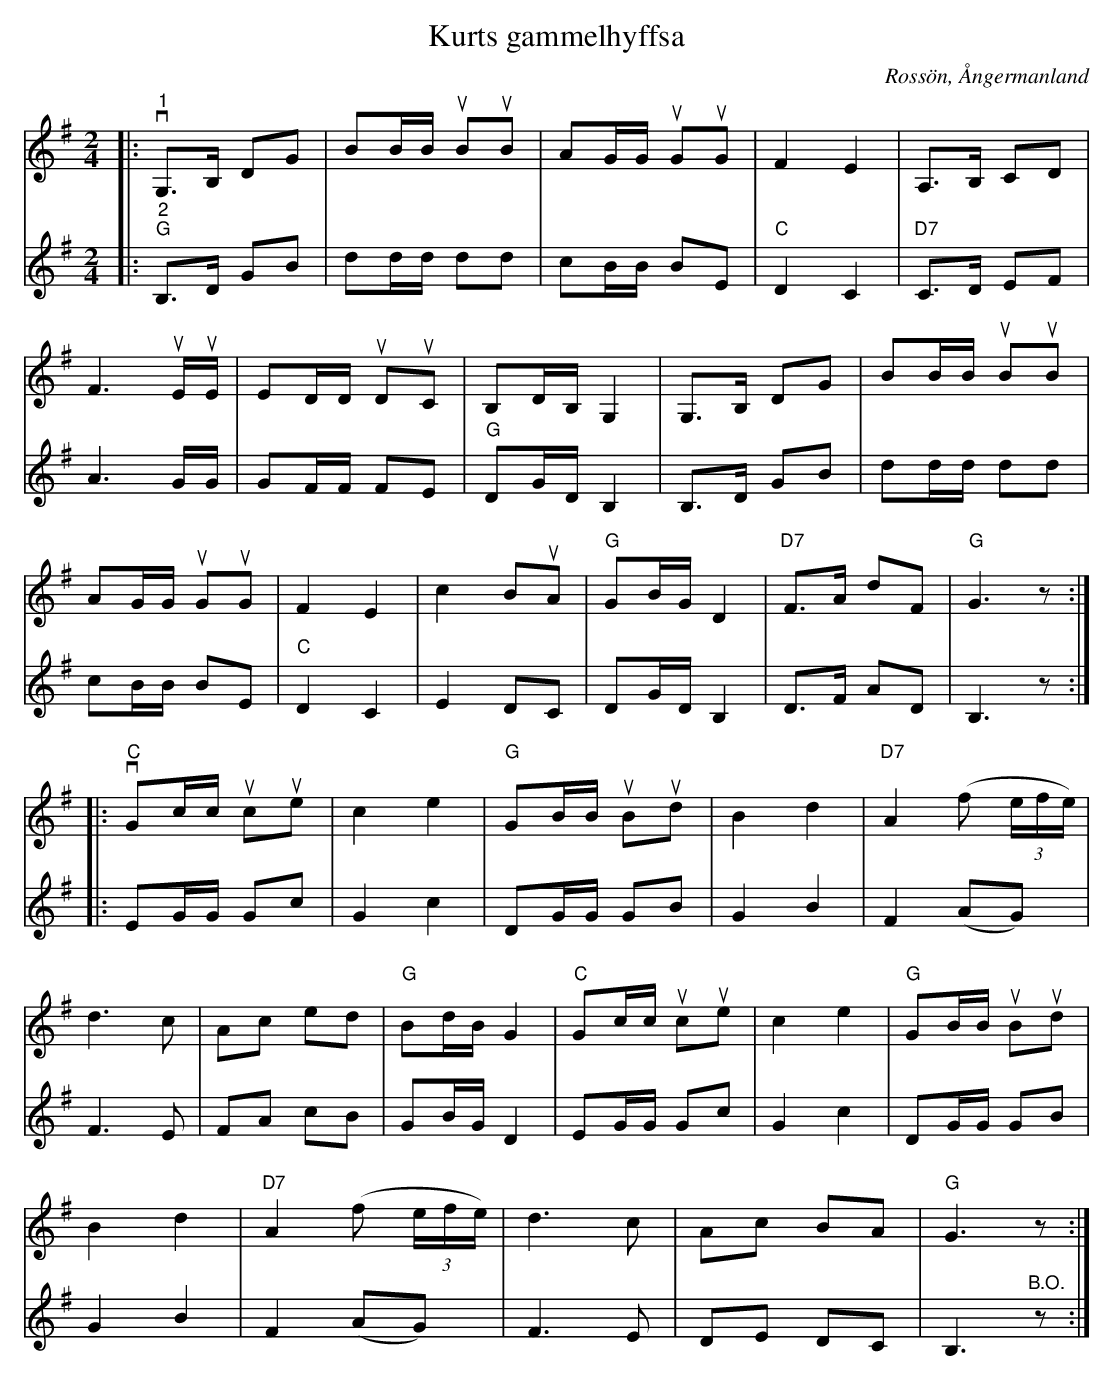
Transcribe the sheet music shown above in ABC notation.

X:1
T:Kurts gammelhyffsa
O:Rossön, Ångermanland
L:1/8
M:2/4
K:G
V:1
|:"^1"v G,>B, DG | BB/B/u BuB | AG/G/u GuG | F2 E2 | A,>B, CD |
F3u E/uE/ | ED/D/u DuC | B,D/B,/ G,2 | G,>B, DG | BB/B/u BuB |
AG/G/u GuG | F2 E2 | c2 BuA |"G" GB/G/ D2 |"D7" F>A dF |"G" G3 z ::
"C"v Gc/c/u cue | c2 e2 | "G" GB/B/u Bud | B2 d2 |"D7" A2 (f (3e/f/e/) |
d3 c | Ac ed |"G" Bd/B/ G2 | "C" Gc/c/u cue | c2 e2 |"G" GB/B/u Bud |
B2 d2 |"D7" A2 (f (3e/f/e/) | d3 c | Ac BA |"G" G3 z :|
V:2
|:"^2""G" B,>D GB | dd/d/ dd | cB/B/ BE |"C" D2 C2 |"D7" C>D EF |
A3 G/G/ | GF/F/ FE | "G" DG/D/ B,2 | B,>D GB | dd/d/ dd |
cB/B/ BE |"C" D2 C2 | E2 DC | DG/D/ B,2 | D>F AD | B,3 z ::
EG/G/ Gc | G2 c2 | DG/G/ GB | G2 B2 | F2 (AG) | F3 E |
FA cB | GB/G/ D2 | EG/G/ Gc | G2 c2 | DG/G/ GB |
G2 B2 | F2 (AG) | F3 E | DE DC | B,3"^B.O." z :|
